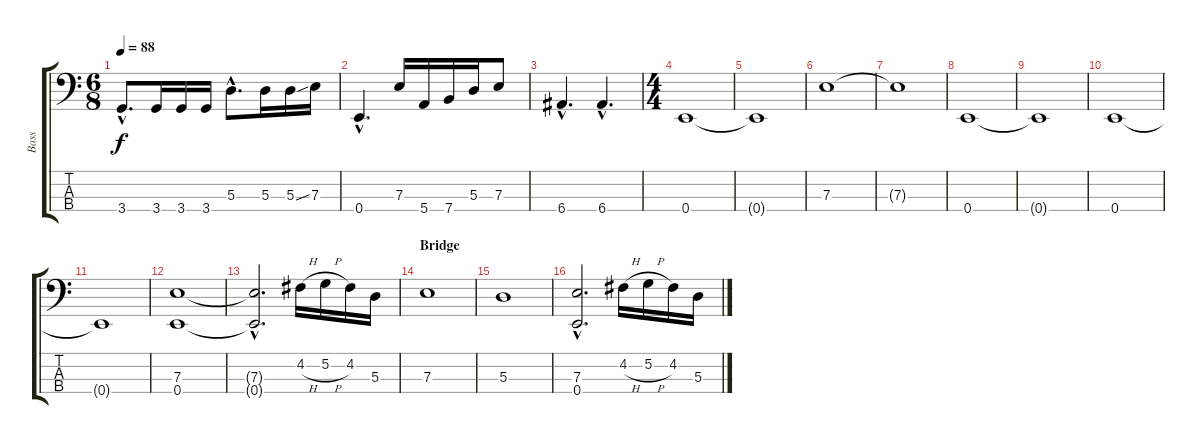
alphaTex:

\track ("Bass" "Bass") {instrument electricbassfinger}
\staff {score tabs}
\tuning (G2 D2 A1 E1) {hide}
\ts (6 8)
\tempo 88
\clef f4
\ks c
3.4{hac}.8{d dy f} 3.4.16 3.4.16 3.4.16 5.3{hac}.8{d} 5.3.16 5.3{ss}.16 7.3.16 |
0.4{hac}.4{d} 7.3.16 5.4.16 7.4.16 5.3.16 7.3.8 |
6.4{hac}.4{d} 6.4{hac}.4{d} |
\ts (4 4)
0.4.1 |
0.4{t}.1 |
7.3.1 |
7.3{t}.1 |
0.4.1 |
0.4{t}.1 |
0.4.1 |
0.4{t}.1 |
(7.3 0.4).1 |
(7.3{hac t} 0.4{hac t}).2{d} 4.2{h}.16 5.2{h}.16 4.2.16 5.3.16 |
\section ("" "Bridge")
7.3.1 |
5.3.1 |
(7.3{hac} 0.4{hac}).2{d} 4.2{h}.16 5.2{h}.16 4.2.16 5.3.16
